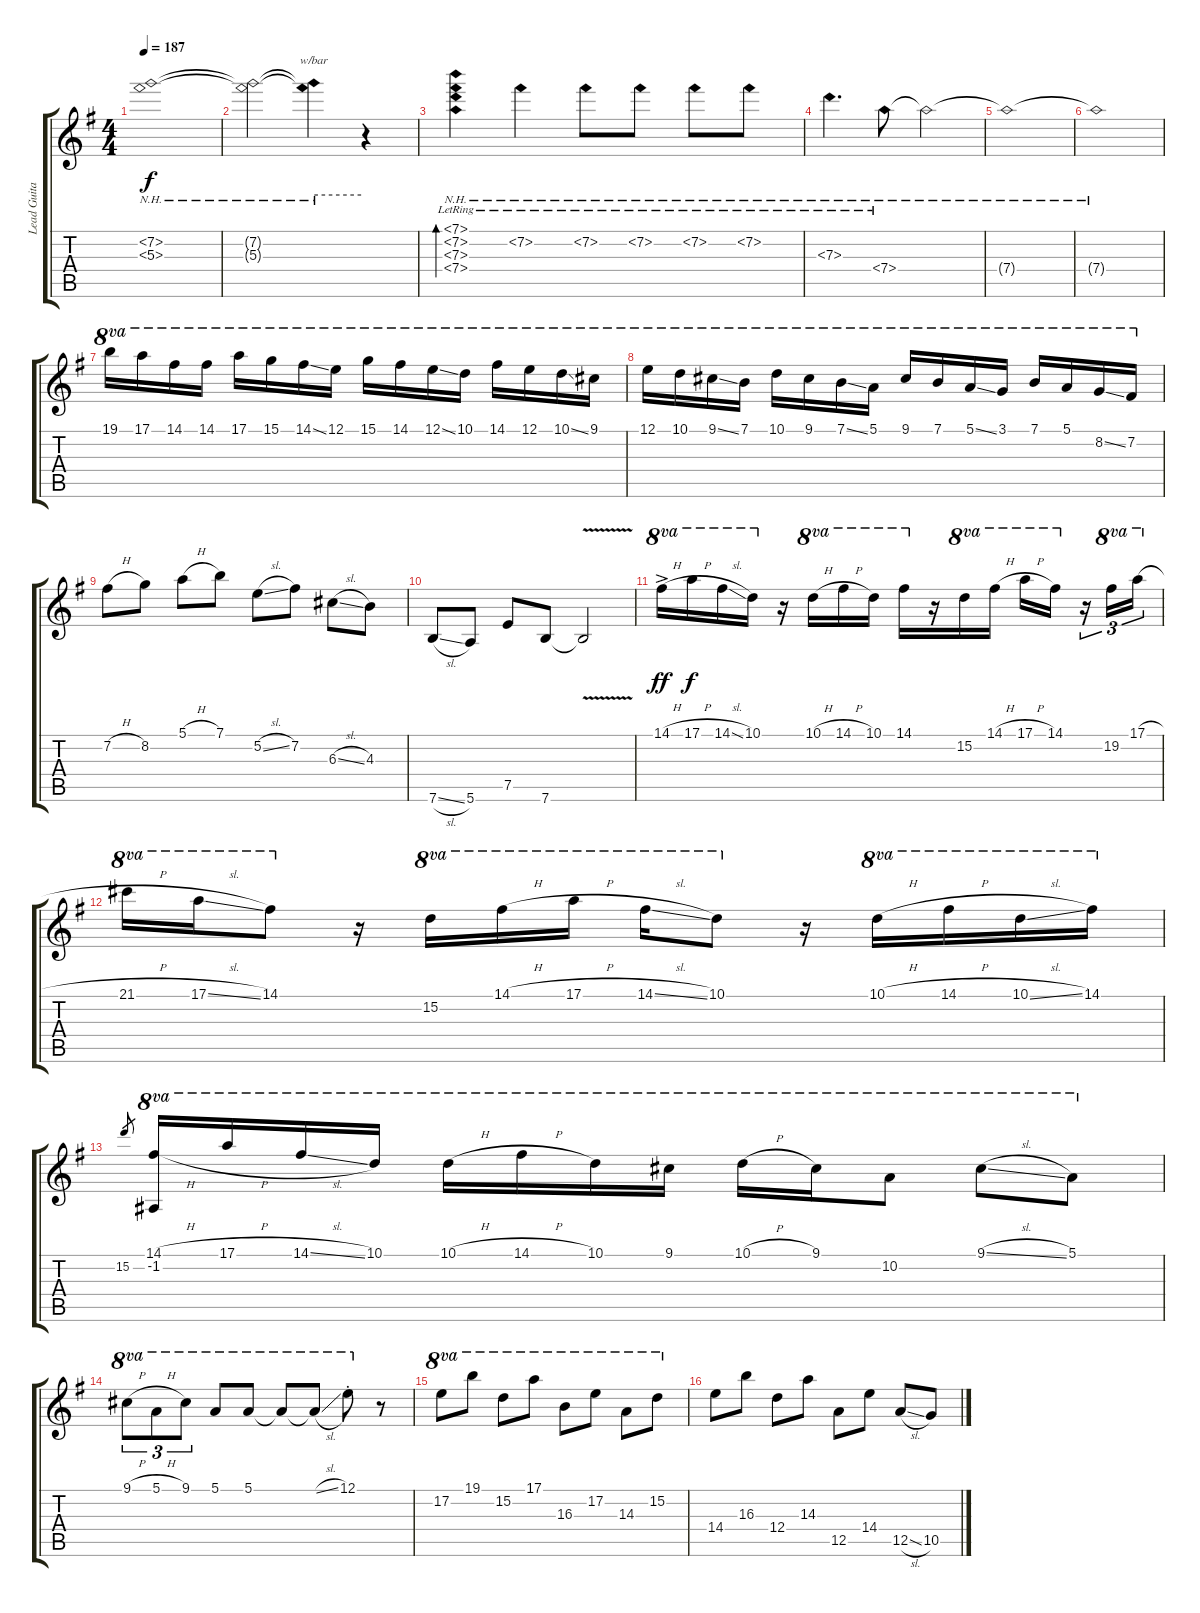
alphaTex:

\track ("Lead Guitar" "Lead Guita") {instrument distortionguitar}
\staff {score tabs}
\tuning (E4 B3 G3 D3 A2 E2) {hide}
\ts (4 4)
\tempo 187
\clef g2
\ks g
(7.2{nh t} 5.3{nh t}).1{dy f} |
(7.2{nh t} 5.3{nh t}).2 (7.2{nh t} 5.3{nh t}).4{tbe (hold default 0 0 60 0)} r.4 |
(7.1{nh lr} 7.2{nh lr} 7.3{nh lr} 7.4{nh lr}).4{bd 30} 7.2{nh lr}.4 7.2{nh lr}.8 7.2{nh lr}.8 7.2{nh lr}.8 7.2{nh lr}.8 |
7.3{nh lr}.4{d} 7.4{nh lr}.8 7.4{nh t}.2 |
7.4{nh t}.1 |
7.4{nh t}.1 |
19.1.16{ot 8va} 17.1.16{ot 8va} 14.1.16{ot 8va} 14.1.16{ot 8va} 17.1.16{ot 8va} 15.1.16{ot 8va} 14.1{ss}.16{ot 8va} 12.1.16{ot 8va} 15.1.16{ot 8va} 14.1.16{ot 8va} 12.1{ss}.16{ot 8va} 10.1.16{ot 8va} 14.1.16{ot 8va} 12.1.16{ot 8va} 10.1{ss}.16{ot 8va} 9.1.16{ot 8va} |
12.1.16{ot 8va} 10.1.16{ot 8va} 9.1{ss}.16{ot 8va} 7.1.16{ot 8va} 10.1.16{ot 8va} 9.1.16{ot 8va} 7.1{ss}.16{ot 8va} 5.1.16{ot 8va} 9.1.16{ot 8va} 7.1.16{ot 8va} 5.1{ss}.16{ot 8va} 3.1.16{ot 8va} 7.1.16{ot 8va} 5.1.16{ot 8va} 8.2{ss}.16{ot 8va} 7.2.16{ot 8va} |
7.2{h}.8 8.2.8 5.1{h}.8 7.1.8 5.2{sl}.8 7.2.8 6.3{sl}.8 4.3.8 |
7.6{sl}.8 5.6.8 7.5.8 7.6.8 7.6{v t}.2 |
14.1{h ac}.16{ot 8va dy ff} 17.1{h}.16{ot 8va dy f} 14.1{sl}.16{ot 8va} 10.1.16{ot 8va} r.16 10.1{h}.16{ot 8va} 14.1{h}.16{ot 8va} 10.1.16{ot 8va} 14.1.16{ot 8va} r.16 15.2.16{ot 8va} 14.1{h}.16{ot 8va} 17.1{h}.16{ot 8va} 14.1.16{ot 8va} r.16{tu (3 2)} 19.2.16{tu (3 2) ot 8va} 17.1{h}.16{tu (3 2) ot 8va} |
21.1{h}.16{ot 8va} 17.1{sl}.16{ot 8va} 14.1.8{ot 8va} r.16 15.2.16{ot 8va} 14.1{h}.16{ot 8va} 17.1{h}.16{ot 8va} 14.1{sl}.16{ot 8va} 10.1.8{ot 8va} r.16 10.1{h}.16{ot 8va} 14.1{h}.16{ot 8va} 10.1{sl}.16{ot 8va} 14.1.16{ot 8va} |
15.2.8{gr} (14.1{h} -1.2).16{ot 8va} 17.1{h}.16{ot 8va} 14.1{sl}.16{ot 8va} 10.1.16{ot 8va} 10.1{h}.16{ot 8va} 14.1{h}.16{ot 8va} 10.1.16{ot 8va} 9.1.16{ot 8va} 10.1{h}.16{ot 8va} 9.1.16{ot 8va} 10.2.8{ot 8va} 9.1{sl}.8{ot 8va} 5.1.8{ot 8va} |
9.1{h}.8{tu (3 2) ot 8va} 5.1{h}.8{tu (3 2) ot 8va} 9.1.8{tu (3 2) ot 8va} 5.1.8{ot 8va} 5.1.8{ot 8va} 5.1{t}.8{ot 8va} 5.1{sl t}.8{ot 8va} 12.1{st}.8{ot 8va} r.8 |
17.2.8{ot 8va} 19.1.8{ot 8va} 15.2.8{ot 8va} 17.1.8{ot 8va} 16.3.8{ot 8va} 17.2.8{ot 8va} 14.3.8{ot 8va} 15.2.8{ot 8va} |
14.4.8 16.3.8 12.4.8 14.3.8 12.5.8 14.4.8 12.5{sl}.8 10.5.8
